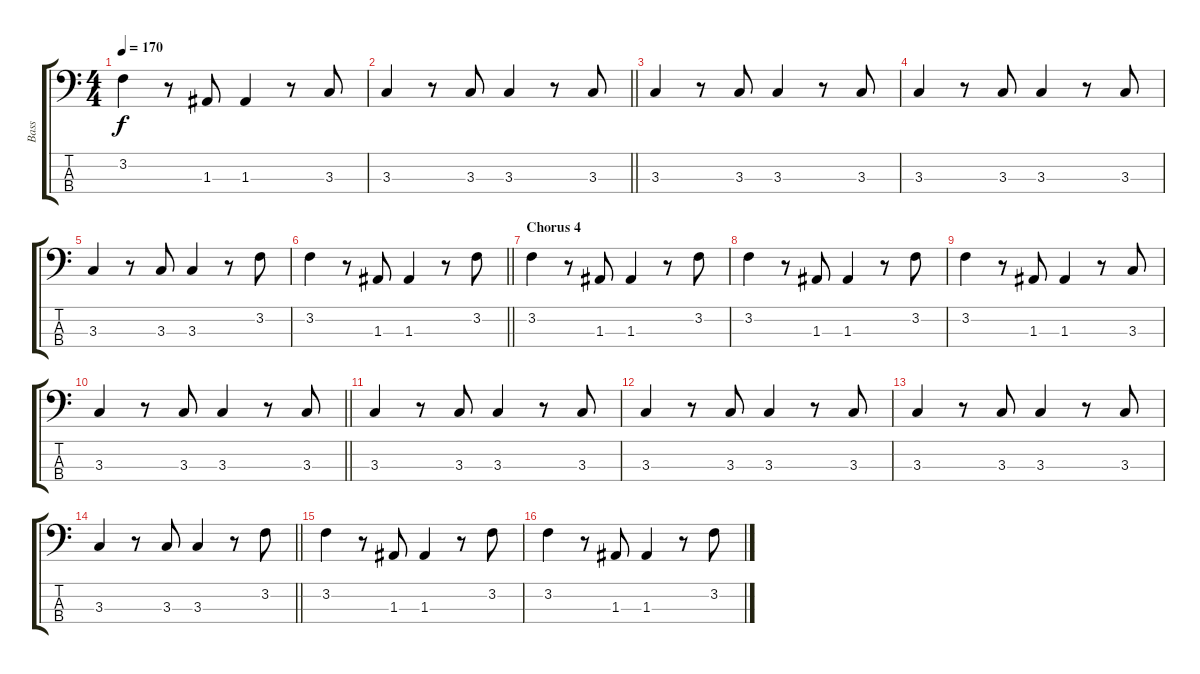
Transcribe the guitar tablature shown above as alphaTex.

\track ("Bass" "Bass") {instrument electricbassfinger}
\staff {score tabs}
\tuning (G2 D2 A1 E1) {hide}
\ts (4 4)
\tempo 170
\clef f4
\ks c
3.2.4{dy f} r.8 1.3.8 1.3.4 r.8 3.3.8 |
\barLineRight lightlight
3.3.4 r.8 3.3.8 3.3.4 r.8 3.3.8 |
3.3.4 r.8 3.3.8 3.3.4 r.8 3.3.8 |
3.3.4 r.8 3.3.8 3.3.4 r.8 3.3.8 |
3.3.4 r.8 3.3.8 3.3.4 r.8 3.2.8 |
\barLineRight lightlight
3.2.4 r.8 1.3.8 1.3.4 r.8 3.2.8 |
\section ("" "Chorus 4")
3.2.4 r.8 1.3.8 1.3.4 r.8 3.2.8 |
3.2.4 r.8 1.3.8 1.3.4 r.8 3.2.8 |
3.2.4 r.8 1.3.8 1.3.4 r.8 3.3.8 |
\barLineRight lightlight
3.3.4 r.8 3.3.8 3.3.4 r.8 3.3.8 |
3.3.4 r.8 3.3.8 3.3.4 r.8 3.3.8 |
3.3.4 r.8 3.3.8 3.3.4 r.8 3.3.8 |
3.3.4 r.8 3.3.8 3.3.4 r.8 3.3.8 |
\barLineRight lightlight
3.3.4 r.8 3.3.8 3.3.4 r.8 3.2.8 |
3.2.4 r.8 1.3.8 1.3.4 r.8 3.2.8 |
3.2.4 r.8 1.3.8 1.3.4 r.8 3.2.8
